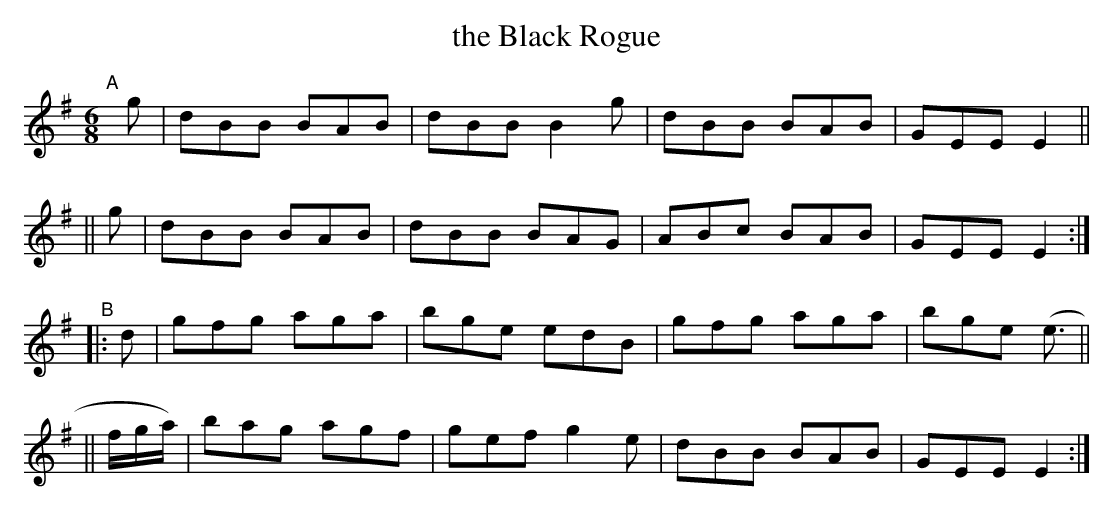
X:1
T: the Black Rogue
M: 6/8
L: 1/8
K: Em
"^A"\
[|]g | dBB BAB | dBB B2g | dBB BAB | GEE E2 ||
|| g | dBB BAB | dBB BAG | ABc BAB | GEE E2 :|
"^B"\
|: d | gfg aga | bge edB | gfg aga | bge (e> ||
|| fg/a/) | bag agf | gef g2e | dBB BAB | GEE E2 :|
